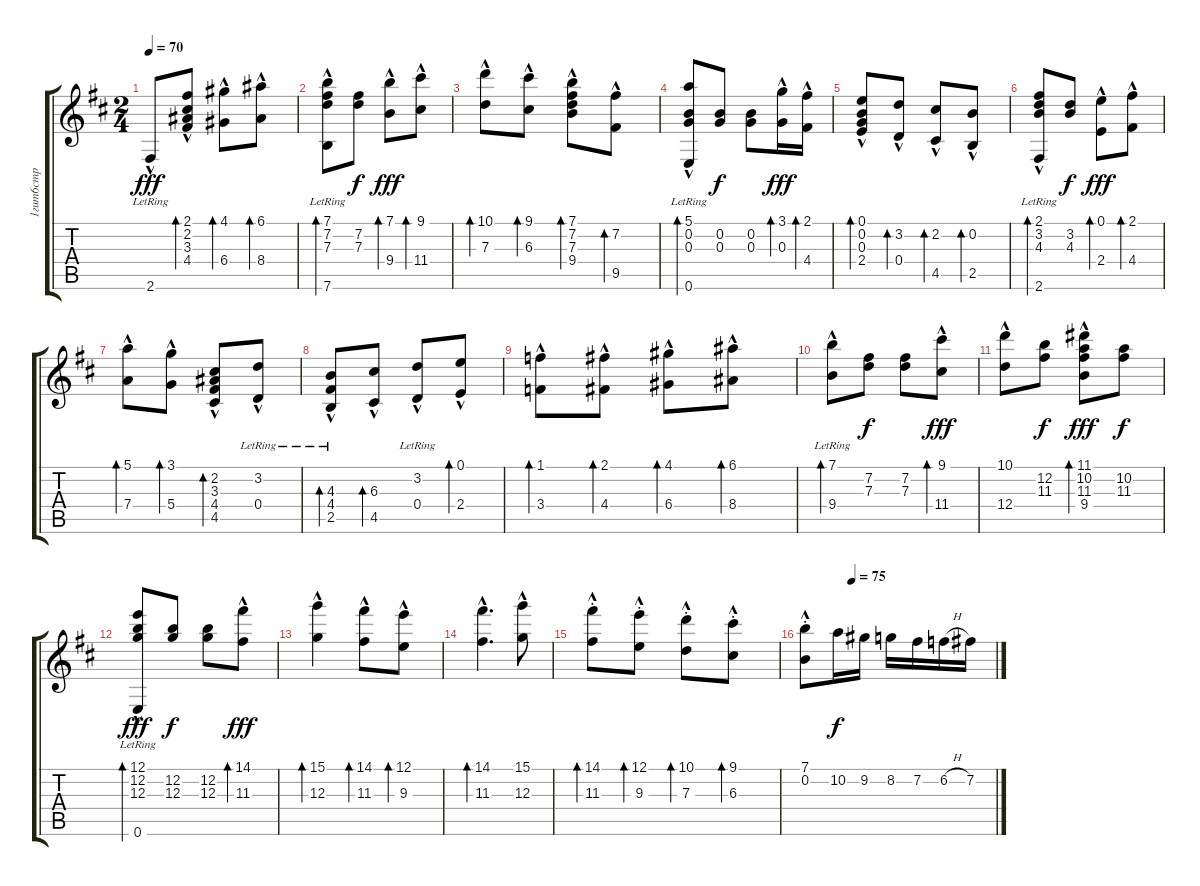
\track ("1гит6стр" "1гит6стр") {instrument acousticguitarnylon}
\staff {score tabs}
\tuning (E4 B3 G3 D3 A2 E2) {hide}
\ts (2 4)
\tempo 70
\clef g2
\ks bminor
2.6{hac lr}.8{dy fff} (2.1{hac} 2.2 3.3 4.4{hac}).8{bd 240} (4.1{hac} 6.4{hac}).8{bd 240} (6.1{hac} 8.4{hac}).8{bd 240} |
(7.1{hac lr} 7.2 7.3 7.6{hac lr}).8{bd 240} (7.2 7.3).8{dy f} (7.1{hac} 9.4{hac}).8{bd 240 dy fff} (9.1{hac} 11.4{hac}).8{bd 240} |
(10.1{hac} 7.3{hac}).8{bd 240} (9.1{hac} 6.3{hac}).8{bd 240} (7.1{hac} 7.2 7.3 9.4{hac}).8{bd 240} (7.2{hac} 9.5{hac}).8{bd 240} |
(5.1{hac lr} 0.2 0.3 0.6{hac lr}).8{bd 240} (0.2 0.3).8{dy f} (0.2 0.3).8 (3.1{hac} 0.3{hac}).16{bd 240 dy fff} (2.1{hac} 4.4{hac}).16{bd 240} |
(0.1{hac} 0.2 0.3 2.4{hac}).8{bd 240} (3.2{hac} 0.4{hac}).8{bd 240} (2.2{hac} 4.5{hac}).8{bd 240} (0.2{hac} 2.5{hac}).8{bd 240} |
(2.1{hac lr} 3.2 4.3 2.6{hac lr}).8{bd 240} (3.2 4.3).8{dy f} (0.1{hac} 2.4{hac}).8{bd 240 dy fff} (2.1{hac} 4.4{hac}).8{bd 240} |
(5.1{hac} 7.4{hac}).8{bd 240} (3.1{hac} 5.4{hac}).8{bd 240} (2.2{hac} 3.3 4.4 4.5{hac}).8{bd 240} (3.2{hac} 0.4{hac lr}).8 |
(4.3{hac} 4.4 2.5{hac lr}).8{bd 240} (6.3{hac} 4.5{hac}).8{bd 240} (3.2{hac} 0.4{hac lr}).8 (0.1{hac} 2.4{hac}).8{bd 240} |
(1.1{hac} 3.4{hac}).8{bd 240} (2.1{hac} 4.4).8{bd 240} (4.1{hac} 6.4{hac}).8{bd 240} (6.1{hac} 8.4{hac}).8{bd 240} |
(7.1{hac lr} 9.4{hac lr}).8{bd 240} (7.2 7.3).8{dy f} (7.2 7.3).8 (9.1{hac} 11.4{hac}).8{bd 240 dy fff} |
(10.1{hac} 12.4{hac}).8 (12.2 11.3).8{dy f} (11.1{hac} 10.2 11.3 9.4{hac}).8{bd 240 dy fff} (10.2 11.3).8{dy f} |
(12.1{hac lr} 12.2 12.3 0.6{hac lr}).8{bd 240 dy fff} (12.2 12.3).8{dy f} (12.2 12.3).8 (14.1{hac} 11.3{hac}).8{bd 240 dy fff} |
(15.1{hac} 12.3{hac}).4{bd 240} (14.1{hac} 11.3{hac}).8{bd 240} (12.1{hac} 9.3{hac}).8{bd 240} |
(14.1{hac} 11.3{hac}).4{d bd 240} (15.1{hac} 12.3).8 |
(14.1{hac st} 11.3{hac st}).8{bd 240} (12.1{hac st} 9.3{hac st}).8{bd 240} (10.1{hac st} 7.3{hac st}).8{bd 240} (9.1{hac st} 6.3{hac st}).8{bd 240} |
\tempo (75 0.25)
(7.1{hac st} 0.2{hac st}).8 10.2.16{dy f} 9.2.16 8.2.16 7.2.16 6.2{h}.16 7.2.16
